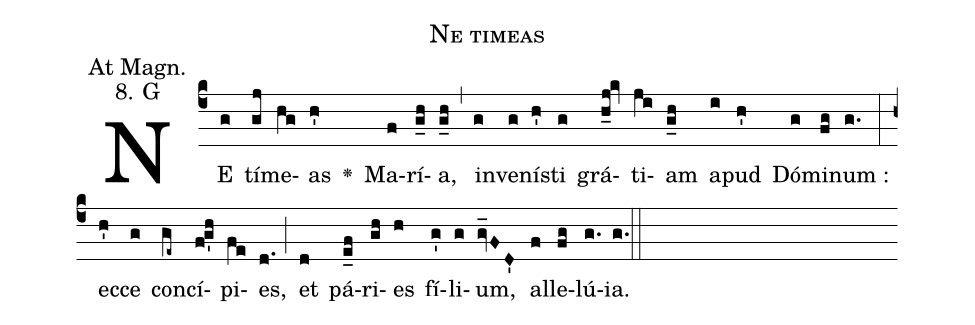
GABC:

name: Ne timeas;
office-part: Magnificat Antiphon;
mode: 8G;
annotation: At Magn.;
annotation: 8. G;
def-m1:}{\greseteolcustos{manual}{;
def-m2:\ifx\breakbeforeEuouae\undefined\else;
def-m3:\fi}\ifx\noeuouae\undefined\def\noeuouae{F}\fi\if\noeuouae F{;
def-m4:}\fi;
%%
% The syntax in this part is called gabc. Please refer to http://home.gna.org/gregorio/gabc/#basis

(c4)NE(g) tí(gj)me(hg)as(h') <v>\greheightstar</v>()
Ma(f)rí(g_h)a,(g_h) (,)
in(g)ve(g)ní(h')sti(g) grá(h_j!kv)ti(ji)am(g_h) a(i)pud(h') Dó(g)mi(fg)num :(g.) (:)
ec(h')ce(g) con(ge~)cí(f!g'h)pi(fe)es,(d.) (;)
et(d) pá(e_f)ri(gh)es(h) fí(g')li(g)um,(gv_FD') al(f)le(fg)lú(g.[em1])ia.(g.) (::[em2]z[em3])

E(j) u(j) o(i) u(j) a(h) e.(g.) (::[em4])
